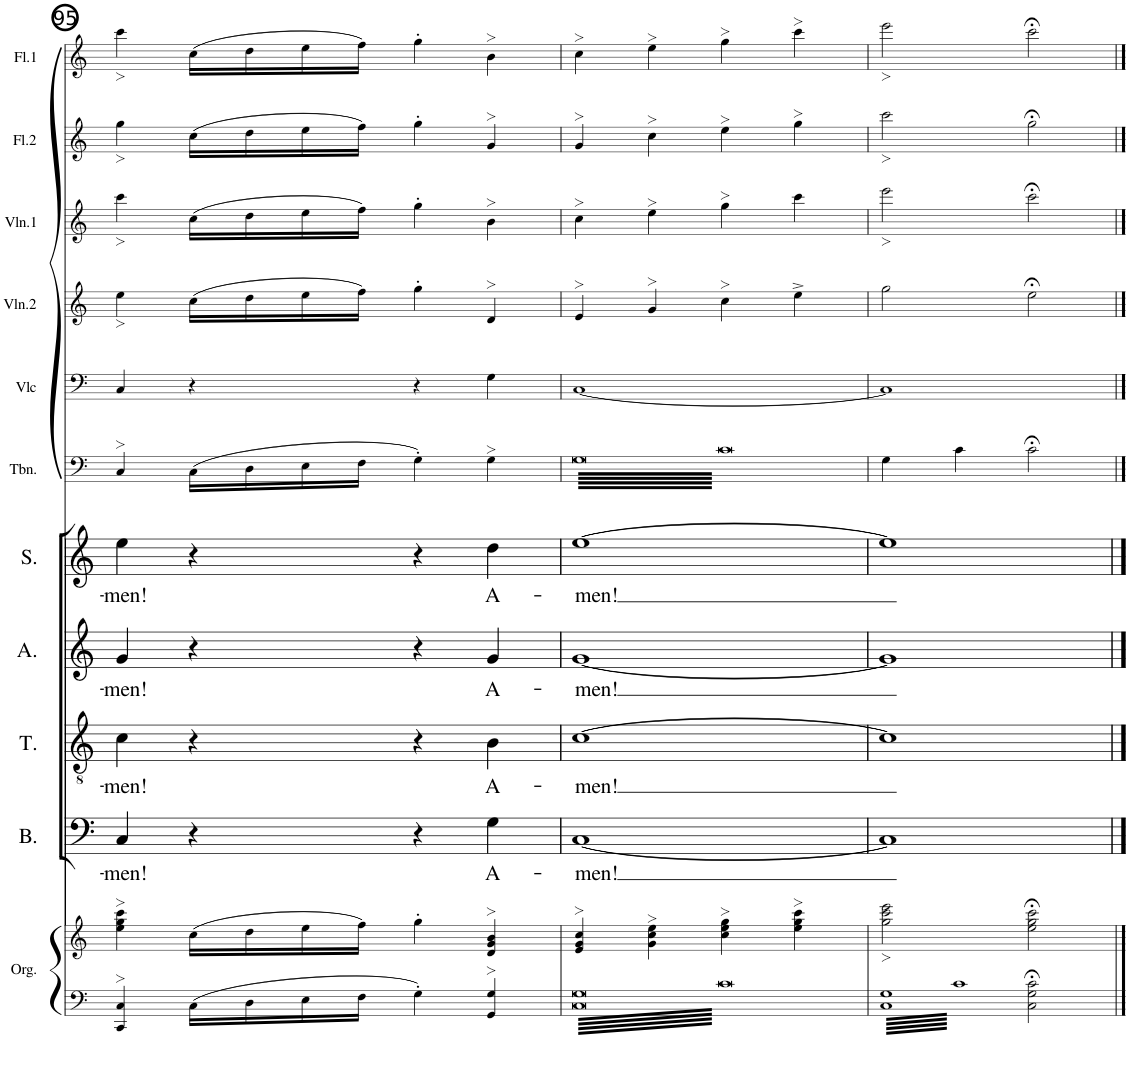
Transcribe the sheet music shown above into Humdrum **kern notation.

**kern	**kern	**kern	**text	**kern	**text	**kern	**text	**kern	**text	**kern	**kern	**kern	**kern	**kern	**kern
*part11	*part11	*part10	*part10	*part9	*part9	*part8	*part8	*part7	*part7	*part6	*part5	*part4	*part3	*part2	*part1
*staff12	*staff11	*staff10	*staff10	*staff9	*staff9	*staff8	*staff8	*staff7	*staff7	*staff6	*staff5	*staff4	*staff3	*staff2	*staff1
*I"Orgue	*	*I"Bass	*	*I"Ténor	*	*I"Alto	*	*I"Soprano	*	*I"Trombone	*I"Violoncelle	*I"Violon 2	*I"Violon 1	*I"Flûte 2	*I"Flûte 1
*I'Org.	*	*I'B.	*	*I'T.	*	*I'A.	*	*I'S.	*	*I'Tbn.	*I'Vlc	*I'Vln.2	*I'Vln.1	*I'Fl.2	*I'Fl.1
!!LO:PB:g=z
*clefF4	*clefG2	*clefF4	*	*clefGv2	*	*clefG2	*	*clefG2	*	*clefF4	*clefF4	*clefG2	*clefG2	*clefG2	*clefG2
*k[]	*k[]	*k[]	*	*k[]	*	*k[]	*	*k[]	*	*k[]	*k[]	*k[]	*k[]	*k[]	*k[]
*M4/4	*M4/4	*M4/4	*	*M4/4	*	*M4/4	*	*M4/4	*	*M4/4	*M4/4	*M4/4	*M4/4	*M4/4	*M4/4
*met(c)	*met(c)	*met(c)	*	*met(c)	*	*met(c)	*	*met(c)	*	*met(c)	*met(c)	*met(c)	*met(c)	*met(c)	*met(c)
=95	=95	=95	=95	=95	=95	=95	=95	=95	=95	=95	=95	=95	=95	=95	=95
!	!	!	!LO:LY:b	!	!LO:LY:b	!	!LO:LY:b	!	!LO:LY:b	!	!	!	!	!	!
4CC/> 4C/>	4ee\> 4gg\> 4ccc\>	4C/	-men!	4c\	-men!	4g/	-men!	4ee\	-men!	4C>/	4C/	4ee<\	4ccc<\	4gg<\	4ccc<\
16C\LL	(16cc\LL	4r	.	4r	.	4r	.	4r	.	(16C\LL	4r	(16cc\LL	(16cc\LL	(16cc\LL	(16cc\LL
16D\	16dd\	.	.	.	.	.	.	.	.	16D\	.	16dd\	16dd\	16dd\	16dd\
16E\	16ee\	.	.	.	.	.	.	.	.	16E\	.	16ee\	16ee\	16ee\	16ee\
16F\JJ	16ff\JJ)	.	.	.	.	.	.	.	.	16F\JJ	.	16ff\JJ)	16ff\JJ)	16ff\JJ)	16ff\JJ)
4G'\	4gg'\	4r	.	4r	.	4r	.	4r	.	4G'\)	4r	4gg'\	4gg'\	4gg'\	4gg'\
!	!	!	!LO:LY:b	!	!LO:LY:b	!	!LO:LY:b	!	!LO:LY:b	!	!	!	!	!	!
4GG/> 4G/>	4d/> 4g/> 4b/>	4G\	A-	4B\	A-	4g/	A-	4dd\	A-	4G>\	4G\	4d>/	4b>\	4g>/	4b>\
=96	=96	=96	=96	=96	=96	=96	=96	=96	=96	=96	=96	=96	=96	=96	=96
!	!	!	!LO:LY:b	!	!LO:LY:b	!	!LO:LY:b	!	!LO:LY:b	!	!	!	!	!	!
*	*	*	*	*	*	*	*	*	*	*tremolo	*	*	*	*	*
3.C 3.G	4e/> 4g/> 4cc/>	[1C	-men!	[1c	-men!	[1g	-men!	[1ee	-men!	128GLLLLL	[1C	4e>/	4cc>\	4g>/	4cc>\
.	.	.	.	.	.	.	.	.	.	128c	.	.	.	.	.
.	.	.	.	.	.	.	.	.	.	128G	.	.	.	.	.
.	.	.	.	.	.	.	.	.	.	128c	.	.	.	.	.
.	.	.	.	.	.	.	.	.	.	128G	.	.	.	.	.
.	.	.	.	.	.	.	.	.	.	128c	.	.	.	.	.
.	.	.	.	.	.	.	.	.	.	128G	.	.	.	.	.
.	.	.	.	.	.	.	.	.	.	128c	.	.	.	.	.
.	.	.	.	.	.	.	.	.	.	128G	.	.	.	.	.
.	.	.	.	.	.	.	.	.	.	128c	.	.	.	.	.
.	.	.	.	.	.	.	.	.	.	128G	.	.	.	.	.
.	.	.	.	.	.	.	.	.	.	128c	.	.	.	.	.
.	.	.	.	.	.	.	.	.	.	128G	.	.	.	.	.
.	.	.	.	.	.	.	.	.	.	128c	.	.	.	.	.
.	.	.	.	.	.	.	.	.	.	128G	.	.	.	.	.
.	.	.	.	.	.	.	.	.	.	128c	.	.	.	.	.
.	.	.	.	.	.	.	.	.	.	128G	.	.	.	.	.
.	.	.	.	.	.	.	.	.	.	128c	.	.	.	.	.
.	.	.	.	.	.	.	.	.	.	128G	.	.	.	.	.
.	.	.	.	.	.	.	.	.	.	128c	.	.	.	.	.
.	.	.	.	.	.	.	.	.	.	128G	.	.	.	.	.
.	.	.	.	.	.	.	.	.	.	128c	.	.	.	.	.
.	.	.	.	.	.	.	.	.	.	128G	.	.	.	.	.
.	.	.	.	.	.	.	.	.	.	128c	.	.	.	.	.
.	.	.	.	.	.	.	.	.	.	128G	.	.	.	.	.
.	.	.	.	.	.	.	.	.	.	128c	.	.	.	.	.
.	.	.	.	.	.	.	.	.	.	128G	.	.	.	.	.
.	.	.	.	.	.	.	.	.	.	128c	.	.	.	.	.
.	.	.	.	.	.	.	.	.	.	128G	.	.	.	.	.
.	.	.	.	.	.	.	.	.	.	128c	.	.	.	.	.
.	.	.	.	.	.	.	.	.	.	128G	.	.	.	.	.
.	.	.	.	.	.	.	.	.	.	128c	.	.	.	.	.
.	4g\> 4cc\> 4ee\>	.	.	.	.	.	.	.	.	128G	.	4g>/	4ee>\	4cc>\	4ee>\
.	.	.	.	.	.	.	.	.	.	128c	.	.	.	.	.
.	.	.	.	.	.	.	.	.	.	128G	.	.	.	.	.
.	.	.	.	.	.	.	.	.	.	128c	.	.	.	.	.
.	.	.	.	.	.	.	.	.	.	128G	.	.	.	.	.
.	.	.	.	.	.	.	.	.	.	128c	.	.	.	.	.
.	.	.	.	.	.	.	.	.	.	128G	.	.	.	.	.
.	.	.	.	.	.	.	.	.	.	128c	.	.	.	.	.
.	.	.	.	.	.	.	.	.	.	128G	.	.	.	.	.
.	.	.	.	.	.	.	.	.	.	128c	.	.	.	.	.
.	.	.	.	.	.	.	.	.	.	128G	.	.	.	.	.
.	.	.	.	.	.	.	.	.	.	128c	.	.	.	.	.
.	.	.	.	.	.	.	.	.	.	128G	.	.	.	.	.
.	.	.	.	.	.	.	.	.	.	128c	.	.	.	.	.
.	.	.	.	.	.	.	.	.	.	128G	.	.	.	.	.
.	.	.	.	.	.	.	.	.	.	128c	.	.	.	.	.
.	.	.	.	.	.	.	.	.	.	128G	.	.	.	.	.
.	.	.	.	.	.	.	.	.	.	128c	.	.	.	.	.
.	.	.	.	.	.	.	.	.	.	128G	.	.	.	.	.
.	.	.	.	.	.	.	.	.	.	128c	.	.	.	.	.
.	.	.	.	.	.	.	.	.	.	128G	.	.	.	.	.
.	.	.	.	.	.	.	.	.	.	128c	.	.	.	.	.
.	.	.	.	.	.	.	.	.	.	128G	.	.	.	.	.
.	.	.	.	.	.	.	.	.	.	128c	.	.	.	.	.
.	.	.	.	.	.	.	.	.	.	128G	.	.	.	.	.
.	.	.	.	.	.	.	.	.	.	128c	.	.	.	.	.
.	.	.	.	.	.	.	.	.	.	128G	.	.	.	.	.
.	.	.	.	.	.	.	.	.	.	128c	.	.	.	.	.
.	.	.	.	.	.	.	.	.	.	128G	.	.	.	.	.
.	.	.	.	.	.	.	.	.	.	128c	.	.	.	.	.
.	.	.	.	.	.	.	.	.	.	128G	.	.	.	.	.
.	.	.	.	.	.	.	.	.	.	128c	.	.	.	.	.
3.c	4cc\> 4ee\> 4gg\>	.	.	.	.	.	.	.	.	128G	.	4cc>\	4gg>\	4ee>\	4gg>\
.	.	.	.	.	.	.	.	.	.	128c	.	.	.	.	.
.	.	.	.	.	.	.	.	.	.	128G	.	.	.	.	.
.	.	.	.	.	.	.	.	.	.	128c	.	.	.	.	.
.	.	.	.	.	.	.	.	.	.	128G	.	.	.	.	.
.	.	.	.	.	.	.	.	.	.	128c	.	.	.	.	.
.	.	.	.	.	.	.	.	.	.	128G	.	.	.	.	.
.	.	.	.	.	.	.	.	.	.	128c	.	.	.	.	.
.	.	.	.	.	.	.	.	.	.	128G	.	.	.	.	.
.	.	.	.	.	.	.	.	.	.	128c	.	.	.	.	.
.	.	.	.	.	.	.	.	.	.	128G	.	.	.	.	.
.	.	.	.	.	.	.	.	.	.	128c	.	.	.	.	.
.	.	.	.	.	.	.	.	.	.	128G	.	.	.	.	.
.	.	.	.	.	.	.	.	.	.	128c	.	.	.	.	.
.	.	.	.	.	.	.	.	.	.	128G	.	.	.	.	.
.	.	.	.	.	.	.	.	.	.	128c	.	.	.	.	.
.	.	.	.	.	.	.	.	.	.	128G	.	.	.	.	.
.	.	.	.	.	.	.	.	.	.	128c	.	.	.	.	.
.	.	.	.	.	.	.	.	.	.	128G	.	.	.	.	.
.	.	.	.	.	.	.	.	.	.	128c	.	.	.	.	.
.	.	.	.	.	.	.	.	.	.	128G	.	.	.	.	.
.	.	.	.	.	.	.	.	.	.	128c	.	.	.	.	.
.	.	.	.	.	.	.	.	.	.	128G	.	.	.	.	.
.	.	.	.	.	.	.	.	.	.	128c	.	.	.	.	.
.	.	.	.	.	.	.	.	.	.	128G	.	.	.	.	.
.	.	.	.	.	.	.	.	.	.	128c	.	.	.	.	.
.	.	.	.	.	.	.	.	.	.	128G	.	.	.	.	.
.	.	.	.	.	.	.	.	.	.	128c	.	.	.	.	.
.	.	.	.	.	.	.	.	.	.	128G	.	.	.	.	.
.	.	.	.	.	.	.	.	.	.	128c	.	.	.	.	.
.	.	.	.	.	.	.	.	.	.	128G	.	.	.	.	.
.	.	.	.	.	.	.	.	.	.	128c	.	.	.	.	.
.	4ee\> 4gg\> 4ccc\>	.	.	.	.	.	.	.	.	128G	.	4ee^\	4ccc\	4gg>\	4ccc>\
.	.	.	.	.	.	.	.	.	.	128c	.	.	.	.	.
.	.	.	.	.	.	.	.	.	.	128G	.	.	.	.	.
.	.	.	.	.	.	.	.	.	.	128c	.	.	.	.	.
.	.	.	.	.	.	.	.	.	.	128G	.	.	.	.	.
.	.	.	.	.	.	.	.	.	.	128c	.	.	.	.	.
.	.	.	.	.	.	.	.	.	.	128G	.	.	.	.	.
.	.	.	.	.	.	.	.	.	.	128c	.	.	.	.	.
.	.	.	.	.	.	.	.	.	.	128G	.	.	.	.	.
.	.	.	.	.	.	.	.	.	.	128c	.	.	.	.	.
.	.	.	.	.	.	.	.	.	.	128G	.	.	.	.	.
.	.	.	.	.	.	.	.	.	.	128c	.	.	.	.	.
.	.	.	.	.	.	.	.	.	.	128G	.	.	.	.	.
.	.	.	.	.	.	.	.	.	.	128c	.	.	.	.	.
.	.	.	.	.	.	.	.	.	.	128G	.	.	.	.	.
.	.	.	.	.	.	.	.	.	.	128c	.	.	.	.	.
.	.	.	.	.	.	.	.	.	.	128G	.	.	.	.	.
.	.	.	.	.	.	.	.	.	.	128c	.	.	.	.	.
.	.	.	.	.	.	.	.	.	.	128G	.	.	.	.	.
.	.	.	.	.	.	.	.	.	.	128c	.	.	.	.	.
.	.	.	.	.	.	.	.	.	.	128G	.	.	.	.	.
.	.	.	.	.	.	.	.	.	.	128c	.	.	.	.	.
.	.	.	.	.	.	.	.	.	.	128G	.	.	.	.	.
.	.	.	.	.	.	.	.	.	.	128c	.	.	.	.	.
.	.	.	.	.	.	.	.	.	.	128G	.	.	.	.	.
.	.	.	.	.	.	.	.	.	.	128c	.	.	.	.	.
.	.	.	.	.	.	.	.	.	.	128G	.	.	.	.	.
.	.	.	.	.	.	.	.	.	.	128c	.	.	.	.	.
.	.	.	.	.	.	.	.	.	.	128G	.	.	.	.	.
.	.	.	.	.	.	.	.	.	.	128c	.	.	.	.	.
.	.	.	.	.	.	.	.	.	.	128G	.	.	.	.	.
.	.	.	.	.	.	.	.	.	.	128cJJJJJ	.	.	.	.	.
*	*	*	*	*	*	*	*	*	*	*Xtremolo	*	*	*	*	*
=97	=97	=97	=97	=97	=97	=97	=97	=97	=97	=97	=97	=97	=97	=97	=97
6.C 6.G	2gg\< 2ccc\< 2eee\<	1C]	.	1c]	.	1g]	.	1ee]	.	4G\	1C]	2gg\	2eee<\	2ccc<\	2eee<\
.	.	.	.	.	.	.	.	.	.	.	.	.	.	.	.
.	.	.	.	.	.	.	.	.	.	.	.	.	.	.	.
.	.	.	.	.	.	.	.	.	.	.	.	.	.	.	.
.	.	.	.	.	.	.	.	.	.	.	.	.	.	.	.
.	.	.	.	.	.	.	.	.	.	.	.	.	.	.	.
.	.	.	.	.	.	.	.	.	.	.	.	.	.	.	.
.	.	.	.	.	.	.	.	.	.	.	.	.	.	.	.
.	.	.	.	.	.	.	.	.	.	.	.	.	.	.	.
.	.	.	.	.	.	.	.	.	.	.	.	.	.	.	.
.	.	.	.	.	.	.	.	.	.	.	.	.	.	.	.
.	.	.	.	.	.	.	.	.	.	.	.	.	.	.	.
.	.	.	.	.	.	.	.	.	.	.	.	.	.	.	.
.	.	.	.	.	.	.	.	.	.	.	.	.	.	.	.
.	.	.	.	.	.	.	.	.	.	.	.	.	.	.	.
.	.	.	.	.	.	.	.	.	.	.	.	.	.	.	.
.	.	.	.	.	.	.	.	.	.	.	.	.	.	.	.
.	.	.	.	.	.	.	.	.	.	.	.	.	.	.	.
.	.	.	.	.	.	.	.	.	.	.	.	.	.	.	.
.	.	.	.	.	.	.	.	.	.	.	.	.	.	.	.
.	.	.	.	.	.	.	.	.	.	.	.	.	.	.	.
.	.	.	.	.	.	.	.	.	.	.	.	.	.	.	.
.	.	.	.	.	.	.	.	.	.	.	.	.	.	.	.
.	.	.	.	.	.	.	.	.	.	.	.	.	.	.	.
.	.	.	.	.	.	.	.	.	.	.	.	.	.	.	.
.	.	.	.	.	.	.	.	.	.	.	.	.	.	.	.
.	.	.	.	.	.	.	.	.	.	.	.	.	.	.	.
.	.	.	.	.	.	.	.	.	.	.	.	.	.	.	.
.	.	.	.	.	.	.	.	.	.	.	.	.	.	.	.
.	.	.	.	.	.	.	.	.	.	.	.	.	.	.	.
.	.	.	.	.	.	.	.	.	.	.	.	.	.	.	.
.	.	.	.	.	.	.	.	.	.	.	.	.	.	.	.
6.c	.	.	.	.	.	.	.	.	.	4c\	.	.	.	.	.
.	.	.	.	.	.	.	.	.	.	.	.	.	.	.	.
.	.	.	.	.	.	.	.	.	.	.	.	.	.	.	.
.	.	.	.	.	.	.	.	.	.	.	.	.	.	.	.
.	.	.	.	.	.	.	.	.	.	.	.	.	.	.	.
.	.	.	.	.	.	.	.	.	.	.	.	.	.	.	.
.	.	.	.	.	.	.	.	.	.	.	.	.	.	.	.
.	.	.	.	.	.	.	.	.	.	.	.	.	.	.	.
.	.	.	.	.	.	.	.	.	.	.	.	.	.	.	.
.	.	.	.	.	.	.	.	.	.	.	.	.	.	.	.
.	.	.	.	.	.	.	.	.	.	.	.	.	.	.	.
.	.	.	.	.	.	.	.	.	.	.	.	.	.	.	.
.	.	.	.	.	.	.	.	.	.	.	.	.	.	.	.
.	.	.	.	.	.	.	.	.	.	.	.	.	.	.	.
.	.	.	.	.	.	.	.	.	.	.	.	.	.	.	.
.	.	.	.	.	.	.	.	.	.	.	.	.	.	.	.
.	.	.	.	.	.	.	.	.	.	.	.	.	.	.	.
.	.	.	.	.	.	.	.	.	.	.	.	.	.	.	.
.	.	.	.	.	.	.	.	.	.	.	.	.	.	.	.
.	.	.	.	.	.	.	.	.	.	.	.	.	.	.	.
.	.	.	.	.	.	.	.	.	.	.	.	.	.	.	.
.	.	.	.	.	.	.	.	.	.	.	.	.	.	.	.
.	.	.	.	.	.	.	.	.	.	.	.	.	.	.	.
.	.	.	.	.	.	.	.	.	.	.	.	.	.	.	.
.	.	.	.	.	.	.	.	.	.	.	.	.	.	.	.
.	.	.	.	.	.	.	.	.	.	.	.	.	.	.	.
.	.	.	.	.	.	.	.	.	.	.	.	.	.	.	.
.	.	.	.	.	.	.	.	.	.	.	.	.	.	.	.
.	.	.	.	.	.	.	.	.	.	.	.	.	.	.	.
.	.	.	.	.	.	.	.	.	.	.	.	.	.	.	.
.	.	.	.	.	.	.	.	.	.	.	.	.	.	.	.
.	.	.	.	.	.	.	.	.	.	.	.	.	.	.	.
2C\;< 2G\;< 2c\;<	2ee\;< 2gg\;< 2ccc\;<	.	.	.	.	.	.	.	.	2c;<\	.	2ee;<\	2ccc;<\	2gg;<\	2ccc;<\
==	==	==	==	==	==	==	==	==	==	==	==	==	==	==	==
*-	*-	*-	*-	*-	*-	*-	*-	*-	*-	*-	*-	*-	*-	*-	*-
